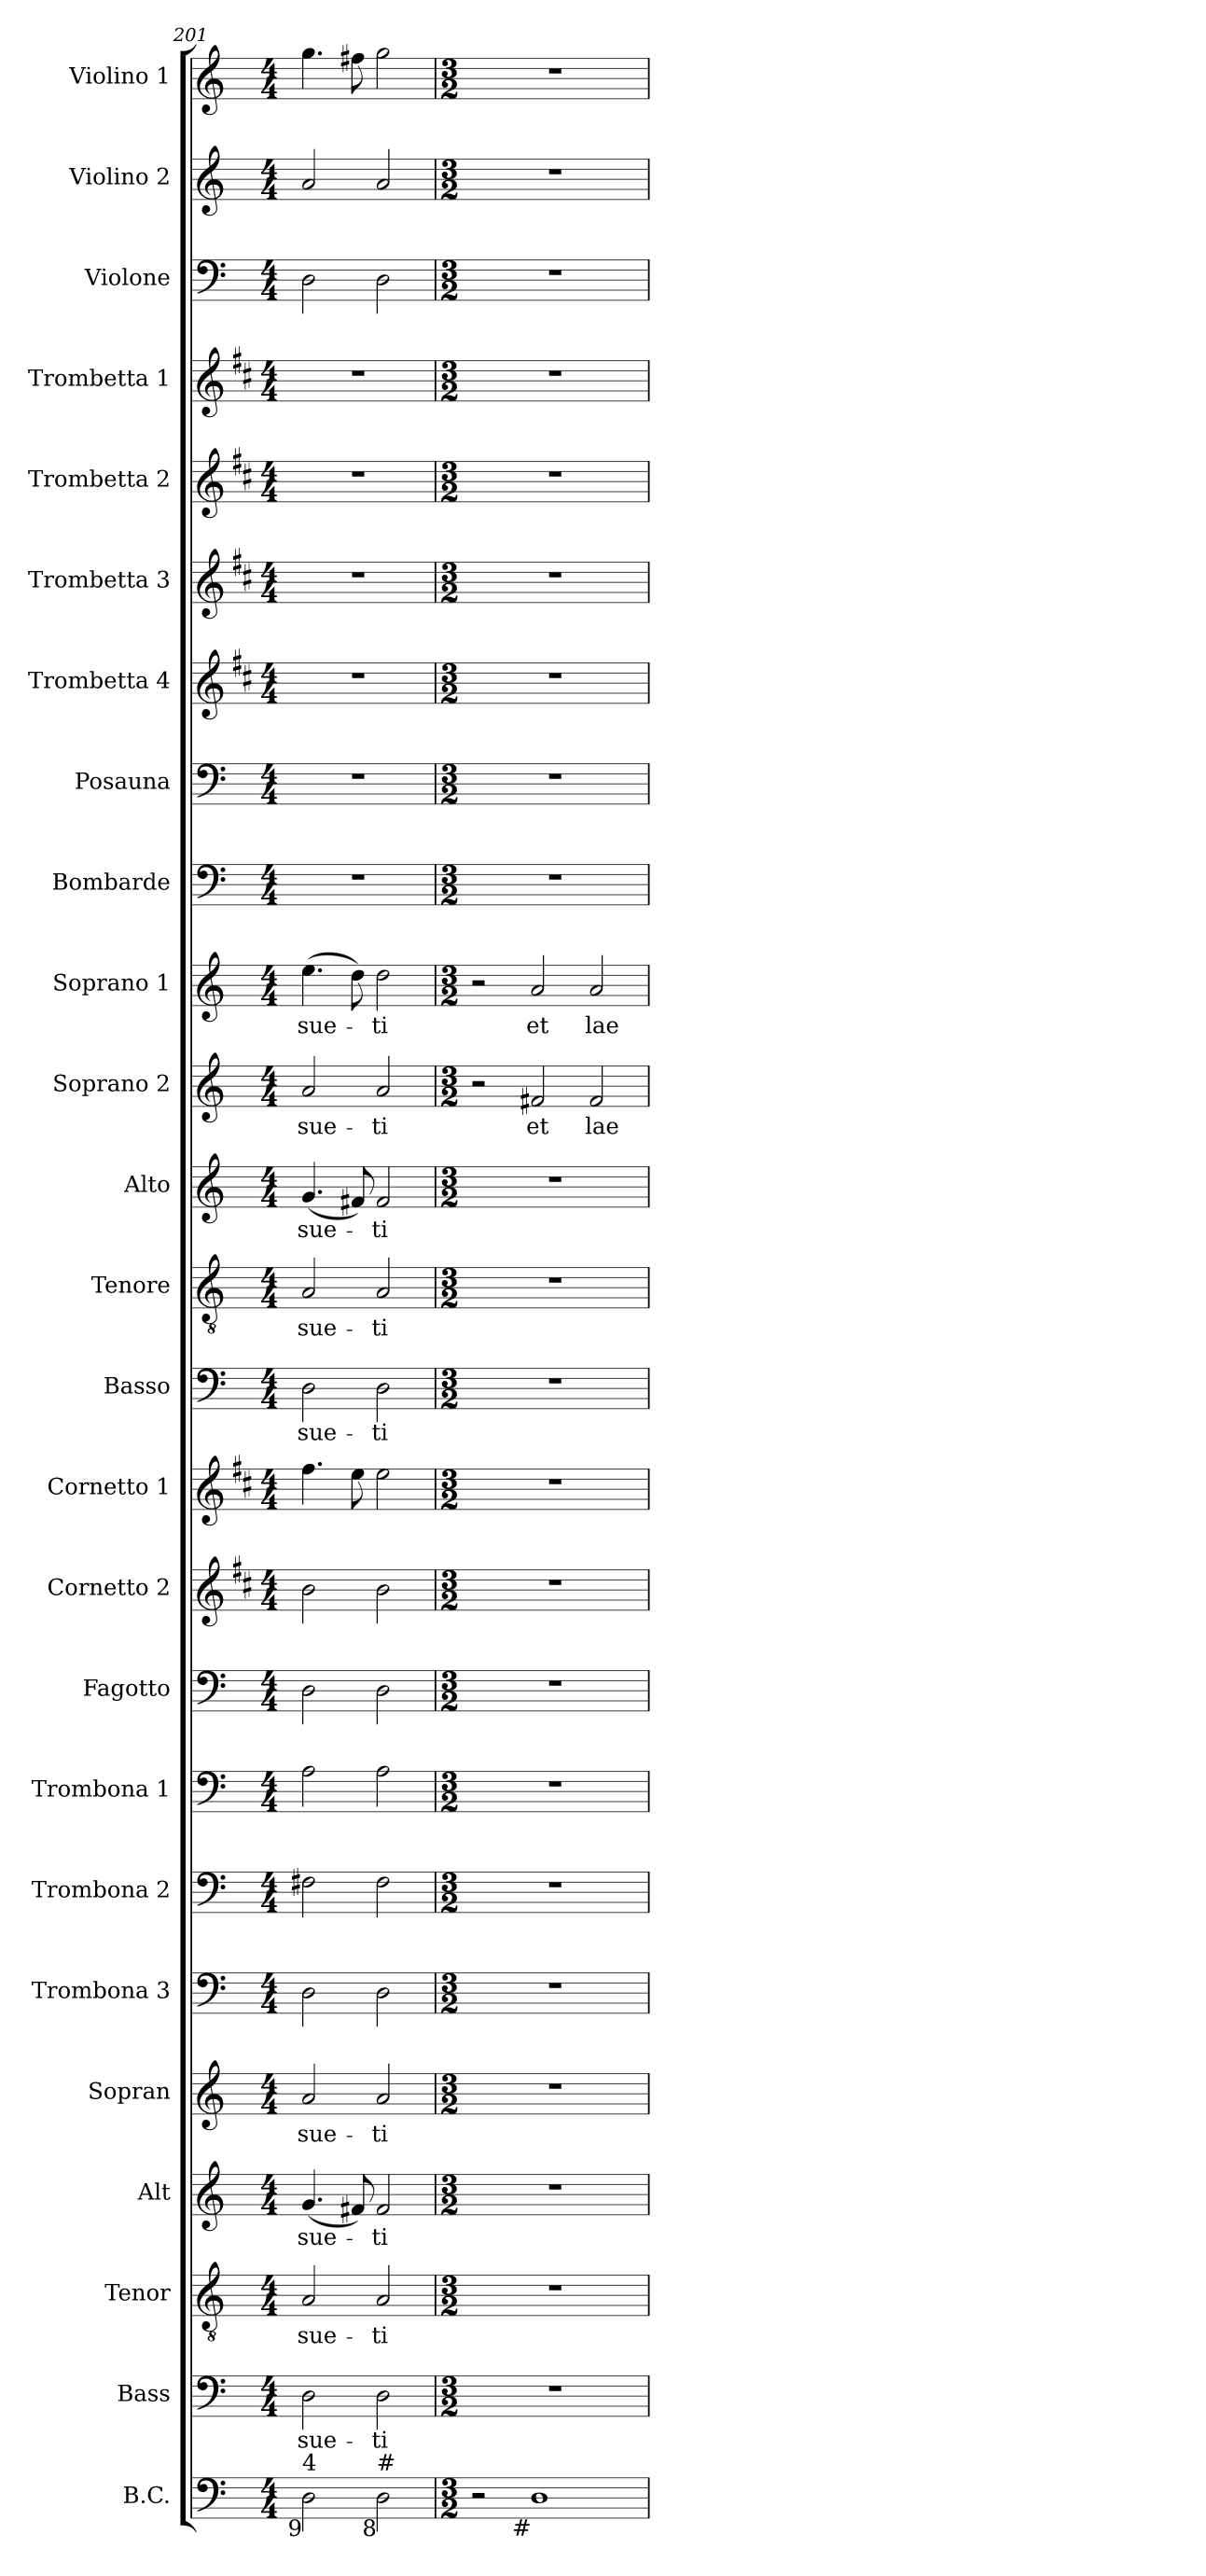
**kern	**kern	**text	**kern	**text	**kern	**text	**kern	**text	**kern	**kern	**kern	**kern	**kern	**kern	**kern	**text	**kern	**text	**kern	**text	**kern	**text	**kern	**text	**kern	**kern	**kern	**kern	**kern	**kern	**kern	**kern	**kern
*part25	*part24	*part24	*part23	*part23	*part22	*part22	*part21	*part21	*part20	*part19	*part18	*part17	*part16	*part15	*part14	*part14	*part13	*part13	*part12	*part12	*part11	*part11	*part10	*part10	*part9	*part8	*part7	*part6	*part5	*part4	*part3	*part2	*part1
*staff25	*staff24	*staff24	*staff23	*staff23	*staff22	*staff22	*staff21	*staff21	*staff20	*staff19	*staff18	*staff17	*staff16	*staff15	*staff14	*staff14	*staff13	*staff13	*staff12	*staff12	*staff11	*staff11	*staff10	*staff10	*staff9	*staff8	*staff7	*staff6	*staff5	*staff4	*staff3	*staff2	*staff1
*I"B.C.	*I"Bass	*	*I"Tenor	*	*I"Alt	*	*I"Sopran	*	*I"Trombona 3	*I"Trombona 2	*I"Trombona 1	*I"Fagotto	*I"Cornetto 2	*I"Cornetto 1	*I"Basso	*	*I"Tenore	*	*I"Alto	*	*I"Soprano 2	*	*I"Soprano 1	*	*I"Bombarde	*I"Posauna	*I"Trombetta 4	*I"Trombetta 3	*I"Trombetta 2	*I"Trombetta 1	*I"Violone	*I"Violino 2	*I"Violino 1
*I'B.C.	*I'B.	*	*I'T.	*	*I'A.	*	*I'S.	*	*I'Tbn. 2	*I'Tbn. 2	*I'Tbn. 1	*I'Fag.	*I'Cor. 2	*I'Cor. 1	*I'B.	*	*I'T.	*	*I'A.	*	*I'S.	*	*I'S.	*	*	*	*	*	*	*	*	*I'Vl. 2	*I'Vl. 1
*clefF4	*clefF4	*	*clefGv2	*	*clefG2	*	*clefG2	*	*clefF4	*clefF4	*clefF4	*clefF4	*clefG2	*clefG2	*clefF4	*	*clefGv2	*	*clefG2	*	*clefG2	*	*clefG2	*	*clefF4	*clefF4	*clefG2	*clefG2	*clefG2	*clefG2	*clefF4	*clefG2	*clefG2
*	*	*	*ITrd7c12	*	*	*	*	*	*	*	*	*	*ITrd1c2	*ITrd1c2	*	*	*ITrd7c12	*	*	*	*	*	*	*	*	*	*ITrd1c2	*ITrd1c2	*ITrd1c2	*ITrd1c2	*	*	*
*k[]	*k[]	*	*k[]	*	*k[]	*	*k[]	*	*k[]	*k[]	*k[]	*k[]	*k[]	*k[]	*k[]	*	*k[]	*	*k[]	*	*k[]	*	*k[]	*	*k[]	*k[]	*k[]	*k[]	*k[]	*k[]	*k[]	*k[]	*k[]
*C:	*C:	*	*C:	*	*C:	*	*C:	*	*C:	*C:	*C:	*C:	*C:	*C:	*C:	*	*C:	*	*C:	*	*C:	*	*C:	*	*C:	*C:	*C:	*C:	*C:	*C:	*C:	*C:	*C:
*M4/4	*M4/4	*	*M4/4	*	*M4/4	*	*M4/4	*	*M4/4	*M4/4	*M4/4	*M4/4	*M4/4	*M4/4	*M4/4	*	*M4/4	*	*M4/4	*	*M4/4	*	*M4/4	*	*M4/4	*M4/4	*M4/4	*M4/4	*M4/4	*M4/4	*M4/4	*M4/4	*M4/4
=201	=201	=201	=201	=201	=201	=201	=201	=201	=201	=201	=201	=201	=201	=201	=201	=201	=201	=201	=201	=201	=201	=201	=201	=201	=201	=201	=201	=201	=201	=201	=201	=201	=201
!	!	!LO:LY:b:color=#000000	!	!	!	!	!	!	!	!	!	!	!	!	!	!	!	!	!	!	!	!	!	!	!	!	!	!	!	!	!	!	!
!	!	!	!	!LO:LY:b:color=#000000	!	!	!	!	!	!	!	!	!	!	!	!	!	!	!	!	!	!	!	!	!	!	!	!	!	!	!	!	!
!	!	!	!	!	!	!LO:LY:b:color=#000000	!	!	!	!	!	!	!	!	!	!	!	!	!	!	!	!	!	!	!	!	!	!	!	!	!	!	!
!	!	!	!	!	!	!	!	!LO:LY:b:color=#000000	!	!	!	!	!	!	!	!	!	!	!	!	!	!	!	!	!	!	!	!	!	!	!	!	!
!	!	!	!	!	!	!	!	!	!	!	!	!	!	!	!	!LO:LY:b:color=#000000	!	!	!	!	!	!	!	!	!	!	!	!	!	!	!	!	!
!	!	!	!	!	!	!	!	!	!	!	!	!	!	!	!	!	!	!LO:LY:b:color=#000000	!	!	!	!	!	!	!	!	!	!	!	!	!	!	!
!	!	!	!	!	!	!	!	!	!	!	!	!	!	!	!	!	!	!	!	!LO:LY:b:color=#000000	!	!	!	!	!	!	!	!	!	!	!	!	!
!	!	!	!	!	!	!	!	!	!	!	!	!	!	!	!	!	!	!	!	!	!	!LO:LY:b:color=#000000	!	!	!	!	!	!	!	!	!	!	!
!LO:TX:b:rj:t=9	!	!	!	!	!	!	!	!	!	!	!	!	!	!	!	!	!	!	!	!	!	!	!	!	!	!	!	!	!	!	!	!	!
!LO:TX:t=4	!	!	!	!	!	!	!	!	!	!	!	!	!	!	!	!	!	!	!	!	!	!	!	!	!	!	!	!	!	!	!	!	!
!	!	!	!	!	!	!	!	!	!	!	!	!	!	!	!	!	!	!	!	!	!	!	!	!LO:LY:b:color=#000000	!	!	!	!	!	!	!	!	!
2Di\	2Di\	-sue-	2AAi/	-sue-	(4.gi/	-sue-	2ai/	-sue-	2Di\	2F#Xi\	2Ai\	2Di\	2ai\	4.eei\	2Di\	-sue-	2AAi/	-sue-	(4.gi/	-sue-	2ai/	-sue-	(4.eei\	-sue-	1r	1r	1r	1r	1r	1r	2Di\	2ai/	4.ggi\
.	.	.	.	.	8f#Xi/)	.	.	.	.	.	.	.	.	8ddi\	.	.	.	.	8f#Xi/)	.	.	.	8ddi\)	.	.	.	.	.	.	.	.	.	8ff#Xi\
!	!	!LO:LY:b:color=#000000	!	!	!	!	!	!	!	!	!	!	!	!	!	!	!	!	!	!	!	!	!	!	!	!	!	!	!	!	!	!	!
!	!	!	!	!LO:LY:b:color=#000000	!	!	!	!	!	!	!	!	!	!	!	!	!	!	!	!	!	!	!	!	!	!	!	!	!	!	!	!	!
!	!	!	!	!	!	!LO:LY:b:color=#000000	!	!	!	!	!	!	!	!	!	!	!	!	!	!	!	!	!	!	!	!	!	!	!	!	!	!	!
!	!	!	!	!	!	!	!	!LO:LY:b:color=#000000	!	!	!	!	!	!	!	!	!	!	!	!	!	!	!	!	!	!	!	!	!	!	!	!	!
!	!	!	!	!	!	!	!	!	!	!	!	!	!	!	!	!LO:LY:b:color=#000000	!	!	!	!	!	!	!	!	!	!	!	!	!	!	!	!	!
!	!	!	!	!	!	!	!	!	!	!	!	!	!	!	!	!	!	!LO:LY:b:color=#000000	!	!	!	!	!	!	!	!	!	!	!	!	!	!	!
!	!	!	!	!	!	!	!	!	!	!	!	!	!	!	!	!	!	!	!	!LO:LY:b:color=#000000	!	!	!	!	!	!	!	!	!	!	!	!	!
!	!	!	!	!	!	!	!	!	!	!	!	!	!	!	!	!	!	!	!	!	!	!LO:LY:b:color=#000000	!	!	!	!	!	!	!	!	!	!	!
!LO:TX:b:rj:t=8	!	!	!	!	!	!	!	!	!	!	!	!	!	!	!	!	!	!	!	!	!	!	!	!	!	!	!	!	!	!	!	!	!
!LO:TX:t=#	!	!	!	!	!	!	!	!	!	!	!	!	!	!	!	!	!	!	!	!	!	!	!	!	!	!	!	!	!	!	!	!	!
!	!	!	!	!	!	!	!	!	!	!	!	!	!	!	!	!	!	!	!	!	!	!	!	!LO:LY:b:color=#000000	!	!	!	!	!	!	!	!	!
2Di\	2Di\	-ti	2AAi/	-ti	2f#i/	-ti	2ai/	-ti	2Di\	2F#i\	2Ai\	2Di\	2ai\	2ddi\	2Di\	-ti	2AAi/	-ti	2f#i/	-ti	2ai/	-ti	2ddi\	-ti	.	.	.	.	.	.	2Di\	2ai/	2ggi\
!!LO:PB:g=z
=202	=202	=202	=202	=202	=202	=202	=202	=202	=202	=202	=202	=202	=202	=202	=202	=202	=202	=202	=202	=202	=202	=202	=202	=202	=202	=202	=202	=202	=202	=202	=202	=202	=202
*M3/2	*M3/2	*	*M3/2	*	*M3/2	*	*M3/2	*	*M3/2	*M3/2	*M3/2	*M3/2	*M3/2	*M3/2	*M3/2	*	*M3/2	*	*M3/2	*	*M3/2	*	*M3/2	*	*M3/2	*M3/2	*M3/2	*M3/2	*M3/2	*M3/2	*M3/2	*M3/2	*M3/2
*MM300	*	*	*	*	*	*	*	*	*	*	*	*	*	*	*	*	*	*	*	*	*	*	*	*	*	*	*	*	*	*	*	*	*MM300
!	!LO:N:vis=1	!	!LO:N:vis=1	!	!LO:N:vis=1	!	!LO:N:vis=1	!	!LO:N:vis=1	!LO:N:vis=1	!LO:N:vis=1	!LO:N:vis=1	!LO:N:vis=1	!LO:N:vis=1	!LO:N:vis=1	!	!LO:N:vis=1	!	!LO:N:vis=1	!	!	!	!	!	!LO:N:vis=1	!LO:N:vis=1	!LO:N:vis=1	!LO:N:vis=1	!LO:N:vis=1	!LO:N:vis=1	!LO:N:vis=1	!LO:N:vis=1	!LO:N:vis=1
2r	1.r	.	1.r	.	1.r	.	1.r	.	1.r	1.r	1.r	1.r	1.r	1.r	1.r	.	1.r	.	1.r	.	2r	.	2r	.	1.r	1.r	1.r	1.r	1.r	1.r	1.r	1.r	1.r
!	!	!	!	!	!	!	!	!	!	!	!	!	!	!	!	!	!	!	!	!	!	!LO:LY:b:color=#000000	!	!	!	!	!	!	!	!	!	!	!
!LO:TX:b:rj:t=#	!	!	!	!	!	!	!	!	!	!	!	!	!	!	!	!	!	!	!	!	!	!	!	!	!	!	!	!	!	!	!	!	!
!	!	!	!	!	!	!	!	!	!	!	!	!	!	!	!	!	!	!	!	!	!	!	!	!LO:LY:b:color=#000000	!	!	!	!	!	!	!	!	!
1Di	.	.	.	.	.	.	.	.	.	.	.	.	.	.	.	.	.	.	.	.	2f#Xi/	et	2ai/	et	.	.	.	.	.	.	.	.	.
!	!	!	!	!	!	!	!	!	!	!	!	!	!	!	!	!	!	!	!	!	!	!LO:LY:b:color=#000000	!	!	!	!	!	!	!	!	!	!	!
!	!	!	!	!	!	!	!	!	!	!	!	!	!	!	!	!	!	!	!	!	!	!	!	!LO:LY:b:color=#000000	!	!	!	!	!	!	!	!	!
.	.	.	.	.	.	.	.	.	.	.	.	.	.	.	.	.	.	.	.	.	2f#i/	lae-	2ai/	lae-	.	.	.	.	.	.	.	.	.
=	=	=	=	=	=	=	=	=	=	=	=	=	=	=	=	=	=	=	=	=	=	=	=	=	=	=	=	=	=	=	=	=	=
*-	*-	*-	*-	*-	*-	*-	*-	*-	*-	*-	*-	*-	*-	*-	*-	*-	*-	*-	*-	*-	*-	*-	*-	*-	*-	*-	*-	*-	*-	*-	*-	*-	*-
